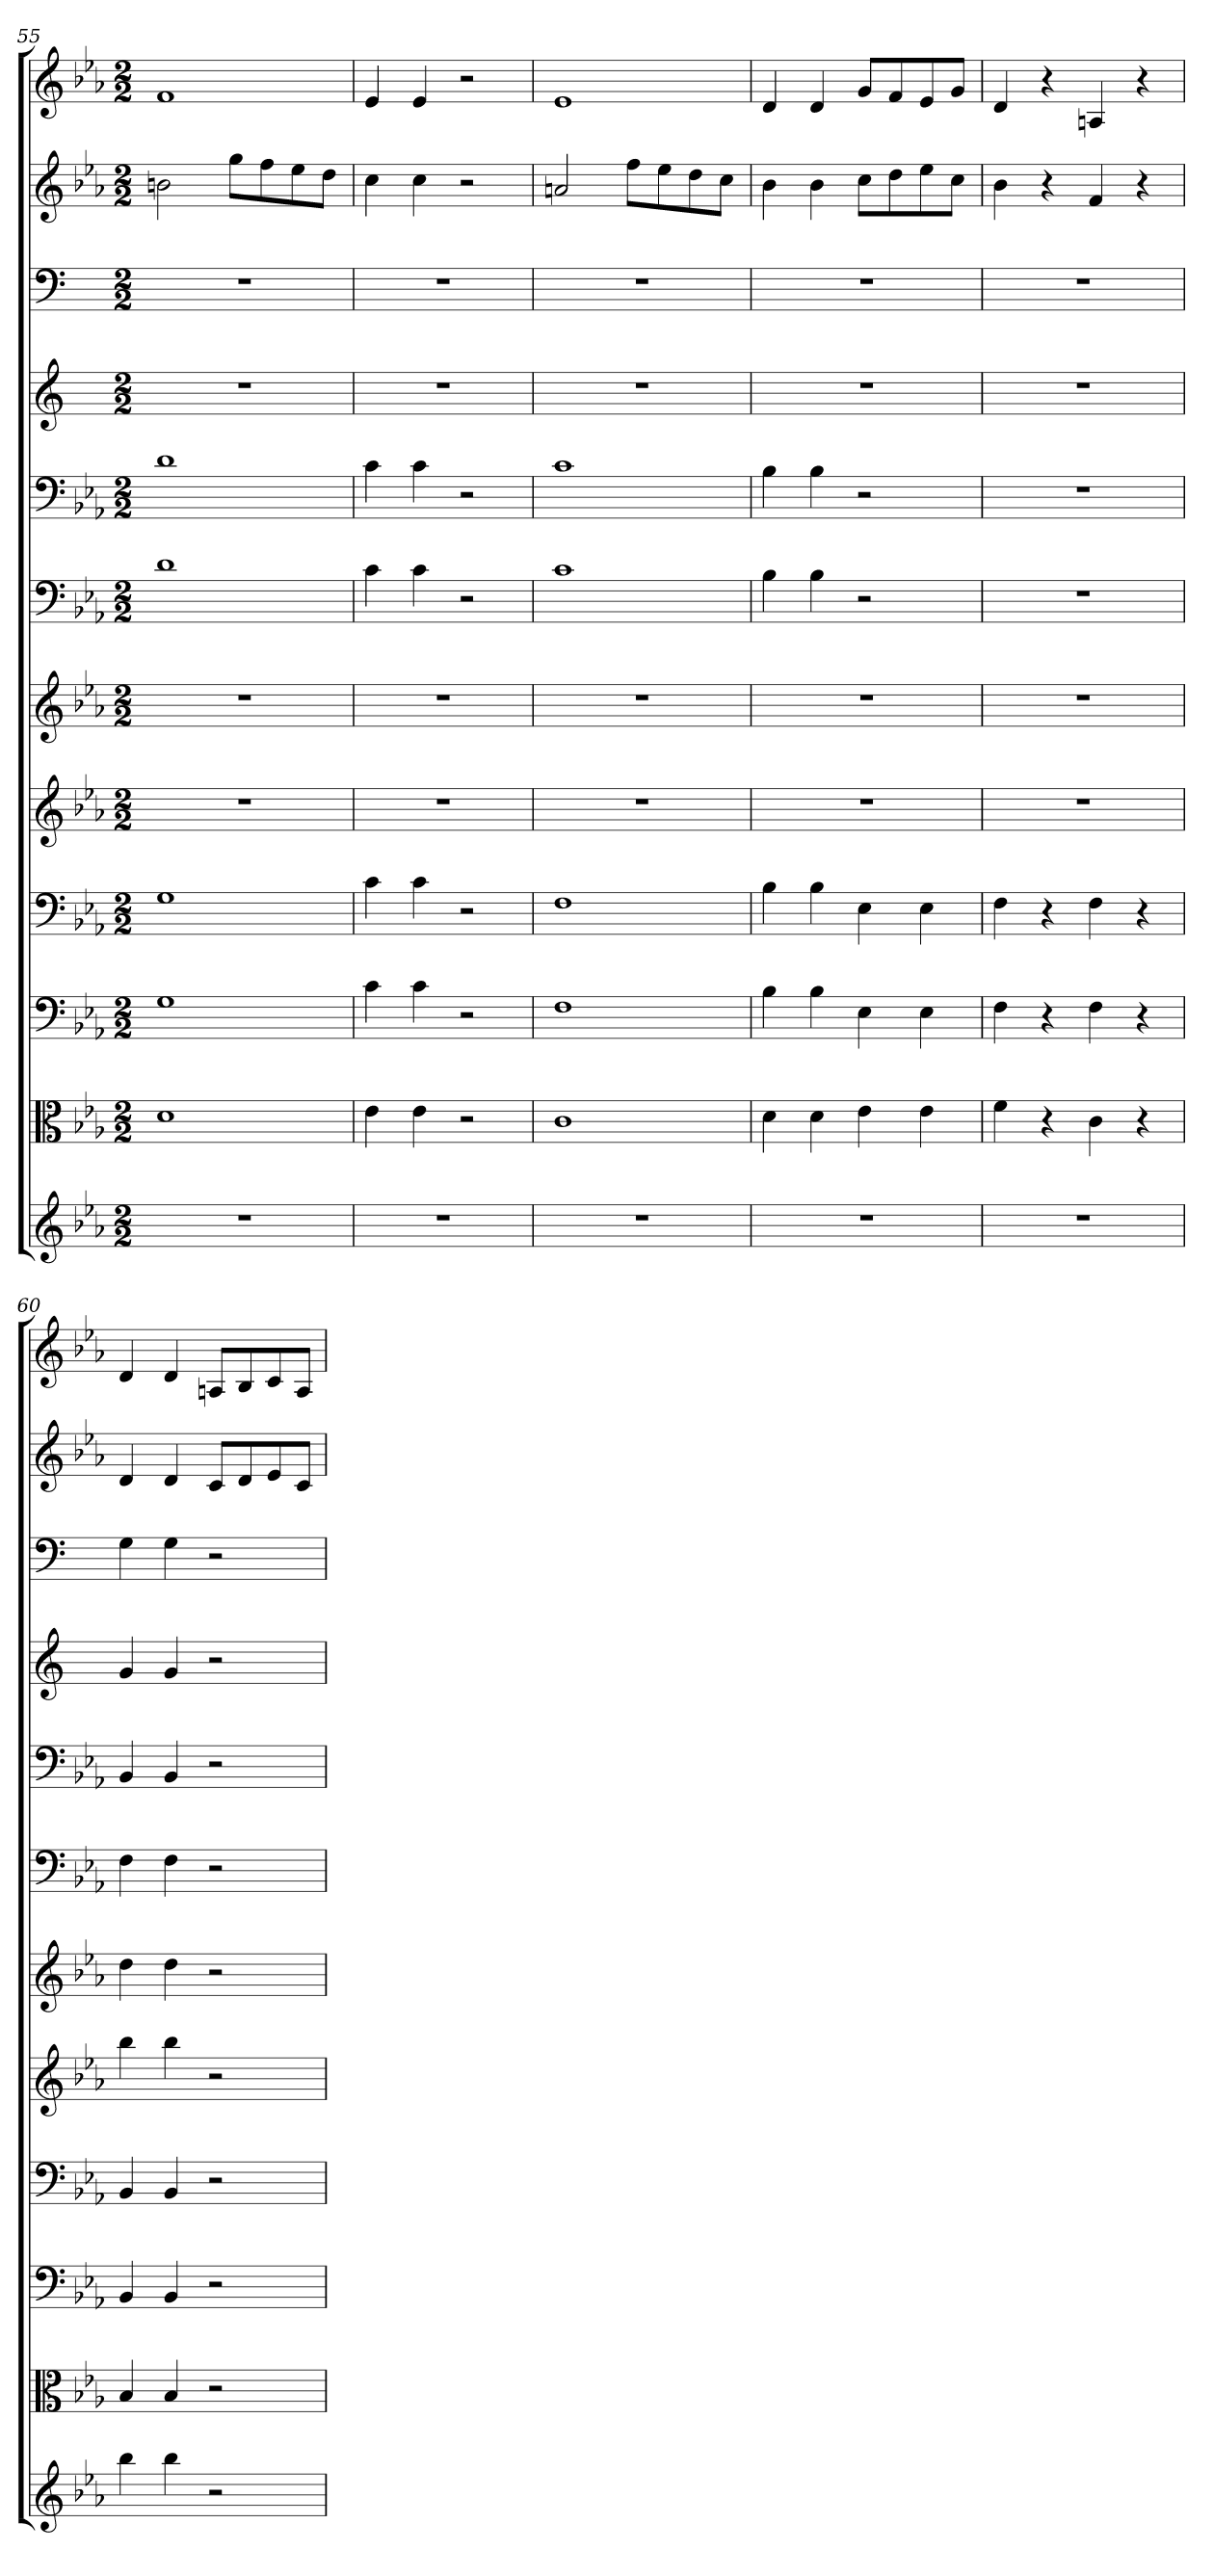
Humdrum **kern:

**kern	**kern	**kern	**kern	**kern	**kern	**kern	**kern	**kern	**kern	**kern	**kern
*part12	*part11	*part10	*part9	*part8	*part7	*part6	*part5	*part4	*part3	*part2	*part1
*staff12	*staff11	*staff10	*staff9	*staff8	*staff7	*staff6	*staff5	*staff4	*staff3	*staff2	*staff1
*	*clefC3	*clefF4	*clefF4	*	*	*clefF4	*clefF4	*	*	*	*
*k[b-e-a-]	*k[b-e-a-]	*k[b-e-a-]	*k[b-e-a-]	*k[b-e-a-]	*k[b-e-a-]	*k[b-e-a-]	*k[b-e-a-]	*k[]	*k[]	*k[b-e-a-]	*k[b-e-a-]
*E-:	*E-:	*E-:	*E-:	*E-:	*E-:	*E-:	*E-:	*	*	*E-:	*E-:
*M2/2	*M2/2	*M2/2	*M2/2	*M2/2	*M2/2	*M2/2	*M2/2	*M2/2	*M2/2	*M2/2	*M2/2
=55	=55	=55	=55	=55	=55	=55	=55	=55	=55	=55	=55
1r	1d	1G	1G	1r	1r	1d	1d	1r	1r	2bn	1f
.	.	.	.	.	.	.	.	.	.	8ggL	.
.	.	.	.	.	.	.	.	.	.	8ff	.
.	.	.	.	.	.	.	.	.	.	8ee-	.
.	.	.	.	.	.	.	.	.	.	8ddJ	.
=56	=56	=56	=56	=56	=56	=56	=56	=56	=56	=56	=56
1r	4e-	4c	4c	1r	1r	4c	4c	1r	1r	4cc	4e-
.	4e-	4c	4c	.	.	4c	4c	.	.	4cc	4e-
.	2r	2r	2r	.	.	2r	2r	.	.	2r	2r
=57	=57	=57	=57	=57	=57	=57	=57	=57	=57	=57	=57
1r	1c	1F	1F	1r	1r	1c	1c	1r	1r	2an	1e-
.	.	.	.	.	.	.	.	.	.	8ffL	.
.	.	.	.	.	.	.	.	.	.	8ee-	.
.	.	.	.	.	.	.	.	.	.	8dd	.
.	.	.	.	.	.	.	.	.	.	8ccJ	.
=58	=58	=58	=58	=58	=58	=58	=58	=58	=58	=58	=58
1r	4d	4B-	4B-	1r	1r	4B-	4B-	1r	1r	4b-	4d
.	4d	4B-	4B-	.	.	4B-	4B-	.	.	4b-	4d
.	4e-	4E-	4E-	.	.	2r	2r	.	.	8ccL	8gL
.	.	.	.	.	.	.	.	.	.	8dd	8f
.	4e-	4E-	4E-	.	.	.	.	.	.	8ee-	8e-
.	.	.	.	.	.	.	.	.	.	8ccJ	8gJ
=59	=59	=59	=59	=59	=59	=59	=59	=59	=59	=59	=59
1r	4f	4F	4F	1r	1r	1r	1r	1r	1r	4b-	4d
.	4r	4r	4r	.	.	.	.	.	.	4r	4r
.	4c	4F	4F	.	.	.	.	.	.	4f	4An
.	4r	4r	4r	.	.	.	.	.	.	4r	4r
=60	=60	=60	=60	=60	=60	=60	=60	=60	=60	=60	=60
4bb-	4B-	4BB-	4BB-	4bb-	4dd	4F	4BB-	4g	4G	4d	4d
4bb-	4B-	4BB-	4BB-	4bb-	4dd	4F	4BB-	4g	4G	4d	4d
2r	2r	2r	2r	2r	2r	2r	2r	2r	2r	8cL	8AnL
.	.	.	.	.	.	.	.	.	.	8d	8B-
.	.	.	.	.	.	.	.	.	.	8e-	8c
.	.	.	.	.	.	.	.	.	.	8cJ	8AJ
=	=	=	=	=	=	=	=	=	=	=	=
*-	*-	*-	*-	*-	*-	*-	*-	*-	*-	*-	*-
